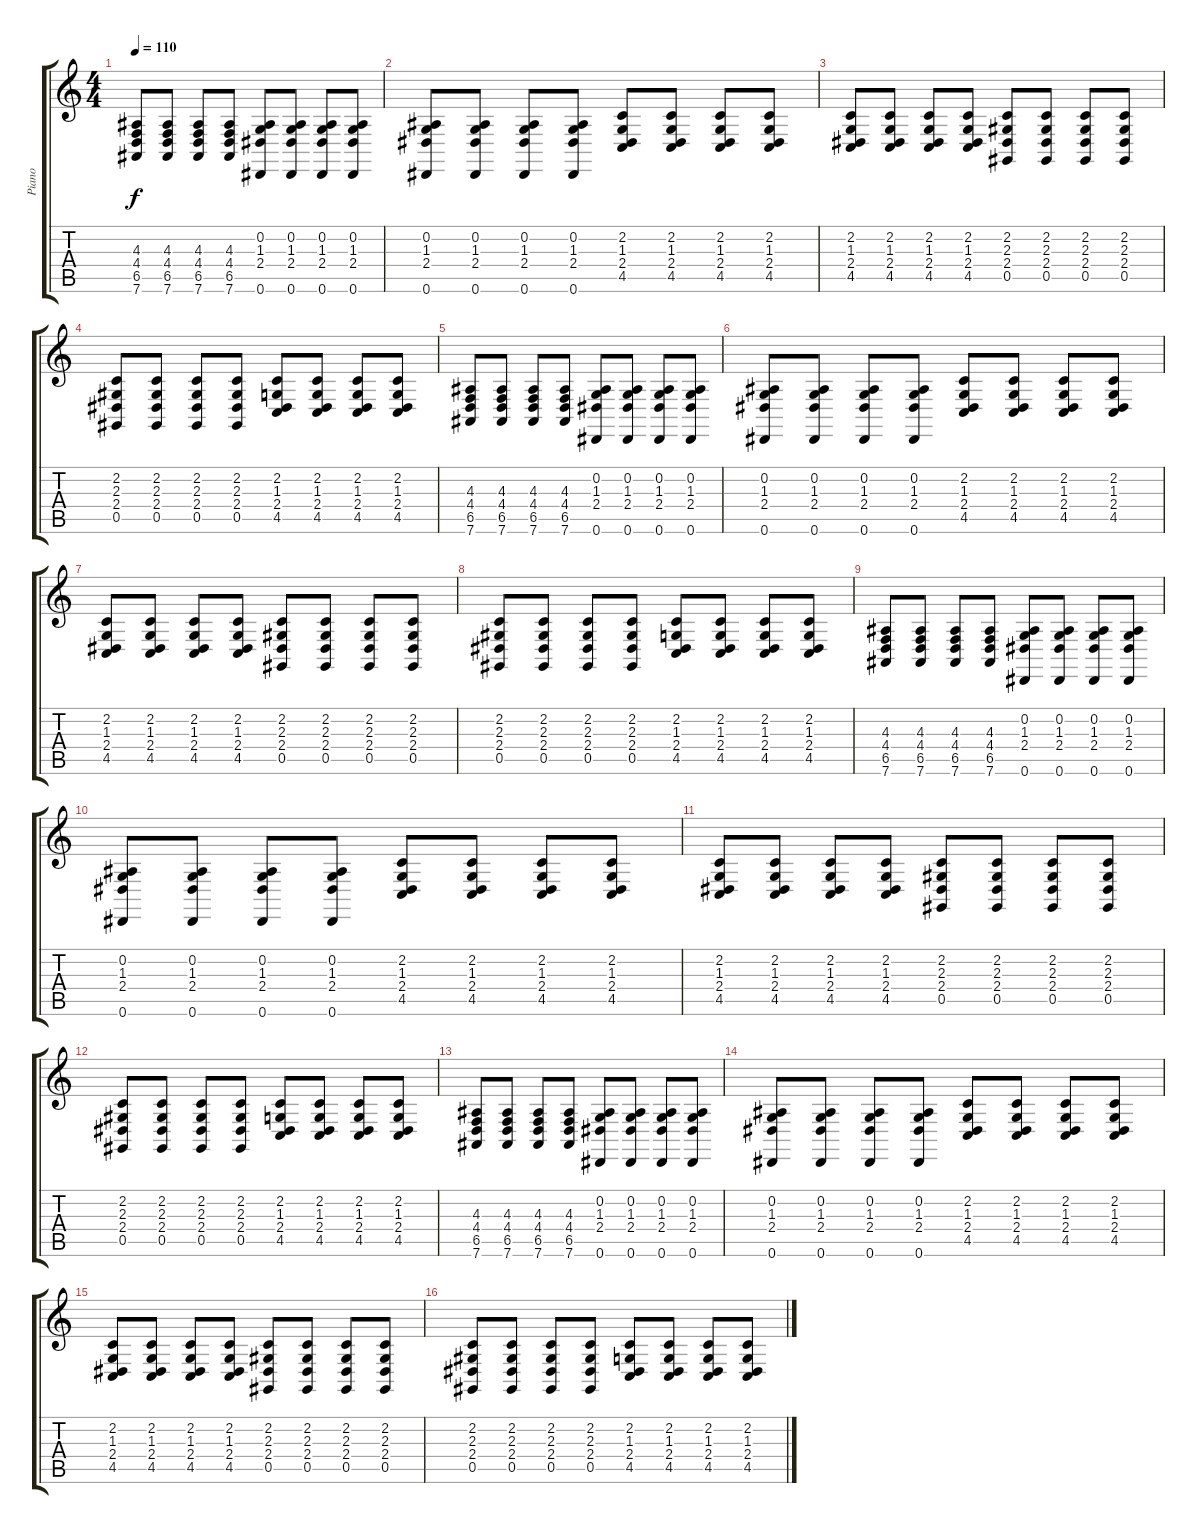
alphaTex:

\track ("Piano" "Piano") {instrument brightacousticpiano}
\staff {score tabs}
\tuning (Eb4 Bb3 Gb3 Db3 Ab2 Eb2) {hide}
\ts (4 4)
\tempo 110
\clef g2
\ks c
(4.3 4.4 6.5 7.6).8{dy f} (4.3 4.4 6.5 7.6).8 (4.3 4.4 6.5 7.6).8 (4.3 4.4 6.5 7.6).8 (0.2 1.3 2.4 0.6).8 (0.2 1.3 2.4 0.6).8 (0.2 1.3 2.4 0.6).8 (0.2 1.3 2.4 0.6).8 |
(0.2 1.3 2.4 0.6).8 (0.2 1.3 2.4 0.6).8 (0.2 1.3 2.4 0.6).8 (0.2 1.3 2.4 0.6).8 (2.2 1.3 2.4 4.5).8 (2.2 1.3 2.4 4.5).8 (2.2 1.3 2.4 4.5).8 (2.2 1.3 2.4 4.5).8 |
(2.2 1.3 2.4 4.5).8 (2.2 1.3 2.4 4.5).8 (2.2 1.3 2.4 4.5).8 (2.2 1.3 2.4 4.5).8 (2.2 2.3 2.4 0.5).8 (2.2 2.3 2.4 0.5).8 (2.2 2.3 2.4 0.5).8 (2.2 2.3 2.4 0.5).8 |
(2.2 2.3 2.4 0.5).8 (2.2 2.3 2.4 0.5).8 (2.2 2.3 2.4 0.5).8 (2.2 2.3 2.4 0.5).8 (2.2 1.3 2.4 4.5).8 (2.2 1.3 2.4 4.5).8 (2.2 1.3 2.4 4.5).8 (2.2 1.3 2.4 4.5).8 |
(4.3 4.4 6.5 7.6).8 (4.3 4.4 6.5 7.6).8 (4.3 4.4 6.5 7.6).8 (4.3 4.4 6.5 7.6).8 (0.2 1.3 2.4 0.6).8 (0.2 1.3 2.4 0.6).8 (0.2 1.3 2.4 0.6).8 (0.2 1.3 2.4 0.6).8 |
(0.2 1.3 2.4 0.6).8 (0.2 1.3 2.4 0.6).8 (0.2 1.3 2.4 0.6).8 (0.2 1.3 2.4 0.6).8 (2.2 1.3 2.4 4.5).8 (2.2 1.3 2.4 4.5).8 (2.2 1.3 2.4 4.5).8 (2.2 1.3 2.4 4.5).8 |
(2.2 1.3 2.4 4.5).8 (2.2 1.3 2.4 4.5).8 (2.2 1.3 2.4 4.5).8 (2.2 1.3 2.4 4.5).8 (2.2 2.3 2.4 0.5).8 (2.2 2.3 2.4 0.5).8 (2.2 2.3 2.4 0.5).8 (2.2 2.3 2.4 0.5).8 |
(2.2 2.3 2.4 0.5).8 (2.2 2.3 2.4 0.5).8 (2.2 2.3 2.4 0.5).8 (2.2 2.3 2.4 0.5).8 (2.2 1.3 2.4 4.5).8 (2.2 1.3 2.4 4.5).8 (2.2 1.3 2.4 4.5).8 (2.2 1.3 2.4 4.5).8 |
(4.3 4.4 6.5 7.6).8 (4.3 4.4 6.5 7.6).8 (4.3 4.4 6.5 7.6).8 (4.3 4.4 6.5 7.6).8 (0.2 1.3 2.4 0.6).8 (0.2 1.3 2.4 0.6).8 (0.2 1.3 2.4 0.6).8 (0.2 1.3 2.4 0.6).8 |
(0.2 1.3 2.4 0.6).8 (0.2 1.3 2.4 0.6).8 (0.2 1.3 2.4 0.6).8 (0.2 1.3 2.4 0.6).8 (2.2 1.3 2.4 4.5).8 (2.2 1.3 2.4 4.5).8 (2.2 1.3 2.4 4.5).8 (2.2 1.3 2.4 4.5).8 |
(2.2 1.3 2.4 4.5).8 (2.2 1.3 2.4 4.5).8 (2.2 1.3 2.4 4.5).8 (2.2 1.3 2.4 4.5).8 (2.2 2.3 2.4 0.5).8 (2.2 2.3 2.4 0.5).8 (2.2 2.3 2.4 0.5).8 (2.2 2.3 2.4 0.5).8 |
(2.2 2.3 2.4 0.5).8 (2.2 2.3 2.4 0.5).8 (2.2 2.3 2.4 0.5).8 (2.2 2.3 2.4 0.5).8 (2.2 1.3 2.4 4.5).8 (2.2 1.3 2.4 4.5).8 (2.2 1.3 2.4 4.5).8 (2.2 1.3 2.4 4.5).8 |
(4.3 4.4 6.5 7.6).8 (4.3 4.4 6.5 7.6).8 (4.3 4.4 6.5 7.6).8 (4.3 4.4 6.5 7.6).8 (0.2 1.3 2.4 0.6).8 (0.2 1.3 2.4 0.6).8 (0.2 1.3 2.4 0.6).8 (0.2 1.3 2.4 0.6).8 |
(0.2 1.3 2.4 0.6).8 (0.2 1.3 2.4 0.6).8 (0.2 1.3 2.4 0.6).8 (0.2 1.3 2.4 0.6).8 (2.2 1.3 2.4 4.5).8 (2.2 1.3 2.4 4.5).8 (2.2 1.3 2.4 4.5).8 (2.2 1.3 2.4 4.5).8 |
(2.2 1.3 2.4 4.5).8 (2.2 1.3 2.4 4.5).8 (2.2 1.3 2.4 4.5).8 (2.2 1.3 2.4 4.5).8 (2.2 2.3 2.4 0.5).8 (2.2 2.3 2.4 0.5).8 (2.2 2.3 2.4 0.5).8 (2.2 2.3 2.4 0.5).8 |
(2.2 2.3 2.4 0.5).8 (2.2 2.3 2.4 0.5).8 (2.2 2.3 2.4 0.5).8 (2.2 2.3 2.4 0.5).8 (2.2 1.3 2.4 4.5).8 (2.2 1.3 2.4 4.5).8 (2.2 1.3 2.4 4.5).8 (2.2 1.3 2.4 4.5).8
